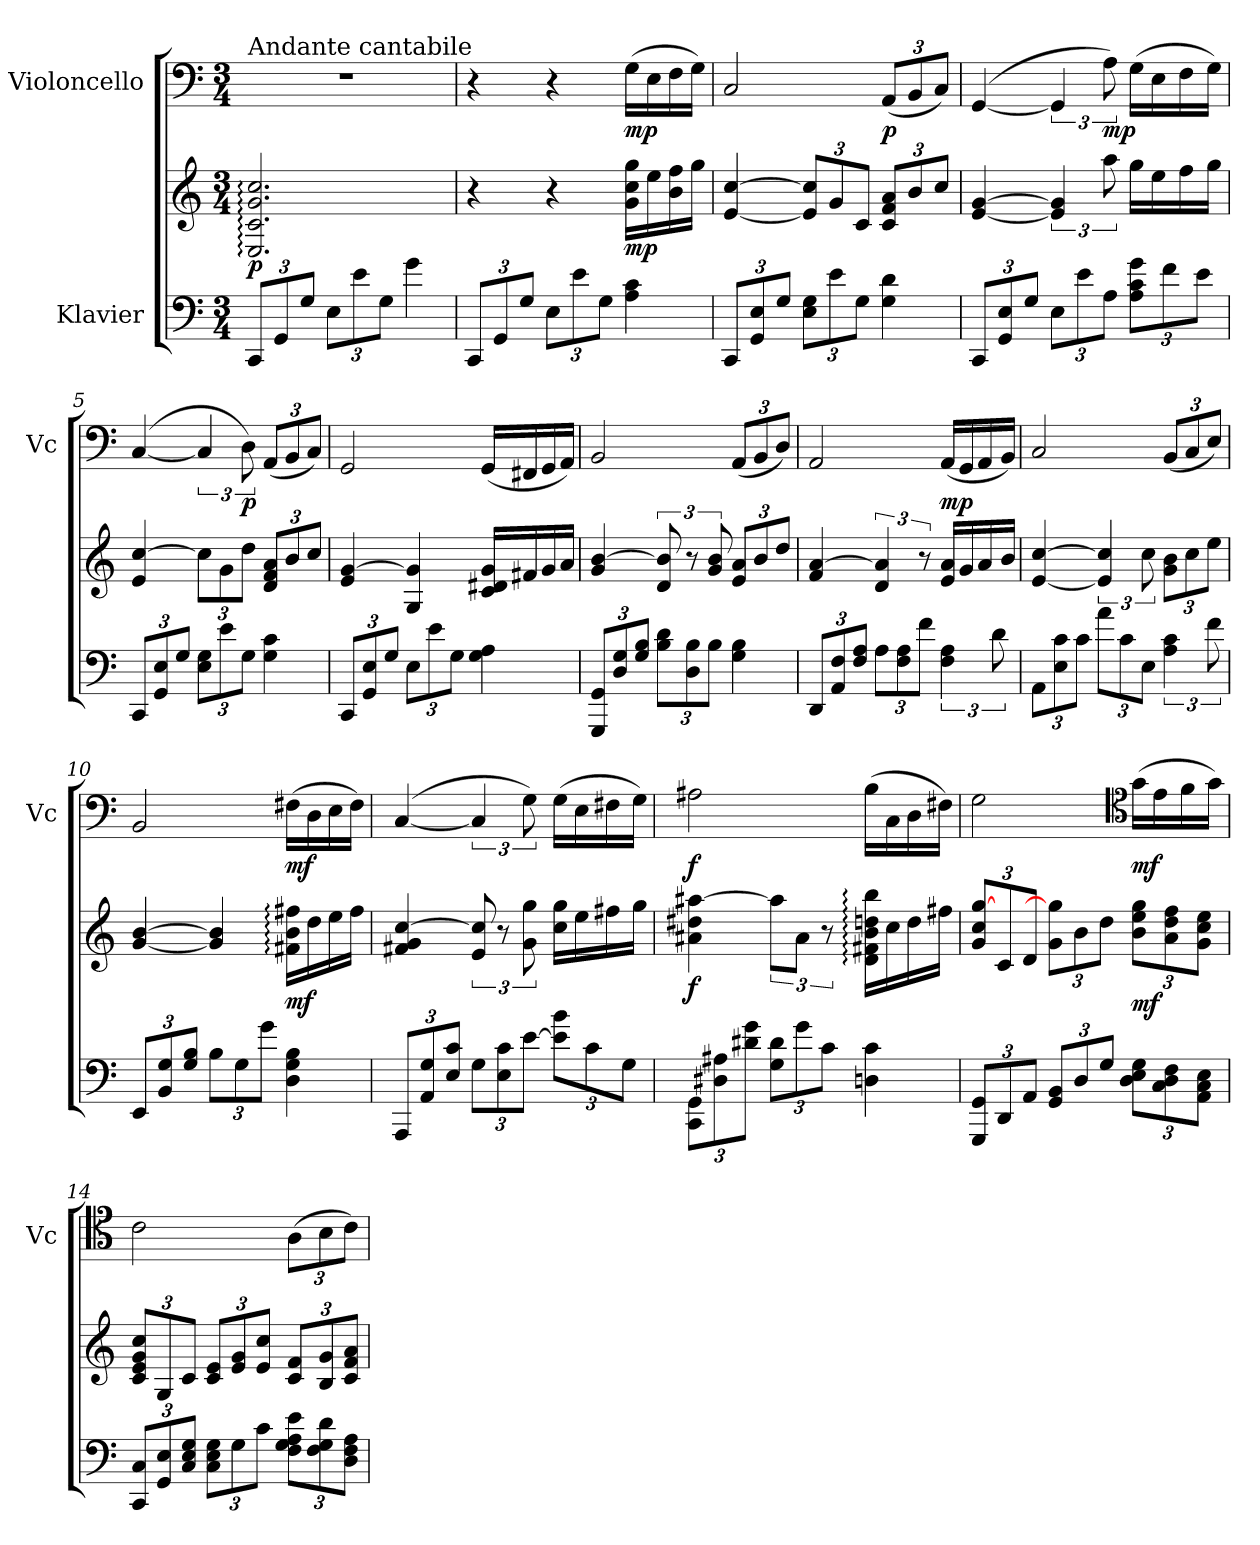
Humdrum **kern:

**kern	**kern	**dynam	**kern	**dynam
*part2	*part2	*part2	*part1	*part1
*staff3	*staff2	*staff2/3	*staff1	*staff1
*I"Klavier	*	*	*I"Violoncello	*
*	*	*	*I'Vc	*
*clefF4	*clefG2	*	*clefF4	*
*k[]	*k[]	*	*k[]	*
*M3/4	*M3/4	*	*M3/4	*
*MM52	*MM52	*	*MM52	*
*Xbrackettup	*	*	*	*
=1	=1	=1	=1	=1
!	!	!	!LO:TX:a:t=Andante cantabile	!
!	!	!LO:DY:a=2	!	!
12CC/L	2.E/: 2.c/: 2.g/: 2.cc/:	p	2.r	.
12GG/	.	.	.	.
12G/J	.	.	.	.
12E\L	.	.	.	.
12e\	.	.	.	.
12G\J	.	.	.	.
4g\	.	.	.	.
=2	=2	=2	=2	=2
12CC/L	4r	.	4r	.
12GG/	.	.	.	.
12G/J	.	.	.	.
12E\L	4r	.	4r	.
12e\	.	.	.	.
12G\J	.	.	.	.
!	!	!LO:DY:b	!	!LO:DY:b
4A\ 4c\	16g\ 16cc\ 16gg\LL	mp	(16G\LL	mp
.	16ee\	.	16E\	.
.	16b\ 16ff\	.	16F\	.
.	16gg\JJ	.	16G\JJ)	.
=3	=3	=3	=3	=3
12CC/L	[4e/ [4cc/	.	2C/	.
12GG/ 12E/	.	.	.	.
12G/J	.	.	.	.
*	*Xbrackettup	*	*	*
12E\ 12G\L	12e/] 12cc/]L	.	.	.
12e\	12g/	.	.	.
12G\J	12c/J	.	.	.
*	*	*	*Xbrackettup	*
!	!	!	!	!LO:DY:b
4G\ 4d\	12c/ 12f/ 12a/L	.	(12AA/L	p
.	12b/	.	12BB/	.
.	12cc/J	.	12C/J)	.
=4	=4	=4	=4	=4
12CC/L	[4e/ [4g/	.	(>[4GG/	.
12GG/ 12E/	.	.	.	.
12G/J	.	.	.	.
*	*brackettup	*	*brackettup	*
12E\L	6e/] 6g/]	.	6GG/]	.
12e\	.	.	.	.
!	!	!	!	!LO:DY:b
12A\J	12aa\	.	12A\)	mp
12A\ 12c\ 12g\L	16gg\LL	.	(16G\LL	.
.	16ee\	.	16E\	.
12f\	.	.	.	.
.	16ff\	.	16F\	.
12e\J	.	.	.	.
.	16gg\JJ	.	16G\JJ)	.
!!LO:LB:g=z
=5	=5	=5	=5	=5
12CC/L	4e/ [4cc/	.	([4C/	.
12GG/ 12E/	.	.	.	.
12G/J	.	.	.	.
*	*Xbrackettup	*	*	*
12E\ 12G\L	12cc\L]	.	6C/]	.
12e\	12g\	.	.	.
!	!	!	!	!LO:DY:b
12G\J	12dd\J	.	12D\)	p
*	*	*	*Xbrackettup	*
4G\ 4c\	12d/ 12f/ 12a/L	.	(12AA/L	.
.	12b/	.	12BB/	.
.	12cc/J	.	12C/J)	.
=6	=6	=6	=6	=6
12CC/L	4e/ [4g/	.	2GG/	.
12GG/ 12E/	.	.	.	.
12G/J	.	.	.	.
12E\L	4G/ 4g/]	.	.	.
12e\	.	.	.	.
12G\J	.	.	.	.
4G\ 4A\	16c/ 16d#X/ 16g/LL	.	(16GG/LL	.
.	16f#X/	.	16FF#X/	.
.	16g/	.	16GG/	.
.	16a/JJ	.	16AA/JJ)	.
=7	=7	=7	=7	=7
12GGG/ 12GG/L	4g/ [4b/	.	2BB/	.
12D/ 12G/	.	.	.	.
12G/ 12B/J	.	.	.	.
*	*brackettup	*	*	*
12B\ 12d\L	12d/ 12b/]	.	.	.
12D\ 12B\	12r	.	.	.
12B\J	12g/ 12b/	.	.	.
*	*Xbrackettup	*	*	*
4G\ 4B\	12e/ 12a/L	.	(12AA/L	.
.	12b/	.	12BB/	.
.	12dd/J	.	12D/J)	.
=8	=8	=8	=8	=8
12DD/L	4f/ [4a/	.	2AA/	.
12AA/ 12F/	.	.	.	.
12F/ 12A/J	.	.	.	.
*	*brackettup	*	*	*
12A\L	6d/ 6a/]	.	.	.
12F\ 12A\	.	.	.	.
12f\J	12r	.	.	.
*brackettup	*	*	*	*
!	!	!	!	!LO:DY:b
6F\ 6A\	16e/ 16a/LL	.	(16AA/LL	mp
.	16g/	.	16GG/	.
.	16a/	.	16AA/	.
12d\	.	.	.	.
.	16b/JJ	.	16BB/JJ)	.
!!LO:LB:g=z
=9	=9	=9	=9	=9
*Xbrackettup	*	*	*	*
12AA\L	[4e/ [4cc/	.	2C/	.
12E\ 12c\	.	.	.	.
12c\J	.	.	.	.
12a\L	6e/] 6cc/]	.	.	.
12c\	.	.	.	.
12E\J	12cc\	.	.	.
*brackettup	*Xbrackettup	*	*	*
6A\ 6c\	12g\ 12b\L	.	(12BB/L	.
.	12cc\	.	12C/	.
12f\	12ee\J	.	12E/J)	.
=10	=10	=10	=10	=10
*Xbrackettup	*	*	*	*
12EE/L	[4g/ [4b/	.	2BB/	.
12BB/ 12G/	.	.	.	.
12G/ 12B/J	.	.	.	.
12B\L	4g/] 4b/]	.	.	.
12G\	.	.	.	.
12g\J	.	.	.	.
!	!	!LO:DY:a=2	!	!LO:DY:b
4D\ 4G\ 4B\	16f#X\: 16b\: 16ff#X\:LL	mf	(16F#X\LL	mf
.	16dd\	.	16D\	.
.	16ee\	.	16E\	.
.	16ff#\JJ	.	16F#\JJ)	.
=11	=11	=11	=11	=11
12AAA/L	4f#X/ 4g/ [4cc/	.	([4C/	.
12AA/ 12G/	.	.	.	.
12E/ 12c/J	.	.	.	.
*	*brackettup	*	*brackettup	*
12G\L	12e/ 12cc/]	.	6C/]	.
12E\ 12c\	12r	.	.	.
[12e\J	12g\ 12gg\	.	12G\)	.
12e\] 12b\L	16cc\ 16gg\LL	.	(16G\LL	.
.	16ee\	.	16E\	.
12c\	.	.	.	.
.	16ff#X\	.	16F#X\	.
12G\J	.	.	.	.
.	16gg\JJ	.	16G\JJ)	.
=12	=12	=12	=12	=12
!	!	!LO:DY:b	!	!LO:DY:b
12CC\ 12GG\L	4a#X\ 4dd#X\ [4aa#X\	f	2A#X\	f
12D#X\ 12A#X\	.	.	.	.
12d#X\ 12g\J	.	.	.	.
12G\ 12d#\L	12aa#\L]	.	.	.
12g\	12a#\J	.	.	.
12c\J	12r	.	.	.
4Dn\ 4c\	16d\: 16f#X\: 16b\: 16ddn\: 16bb\:LL	.	(16B\LL	.
.	16cc\	.	16C\	.
.	16dd\	.	16D\	.
.	16ff#X\JJ	.	16F#X\JJ)	.
!!LO:PB:g=z
=13	=13	=13	=13	=13
*	*Xbrackettup	*	*	*
12GGG/ 12GG/L	12g/ 12cc/ [12gg/L	.	2G\	.
12DD/	12c/	.	.	.
12AA/J	12d/J	.	.	.
12GG/ 12BB/L	12g\ 12gg\]L	.	.	.
12D/	12b\	.	.	.
12G/J	12dd\J	.	.	.
*	*	*	*clefC4	*
!	!	!LO:DY:b	!	!LO:DY:b
12D\ 12E\ 12G\L	12b\ 12ee\ 12gg\L	mf	(16g\LL	mf
.	.	.	16e\	.
12C\ 12D\ 12F\	12a\ 12dd\ 12ff\	.	.	.
.	.	.	16f\	.
12AA\ 12C\ 12E\J	12g\ 12cc\ 12ee\J	.	.	.
.	.	.	16g\JJ)	.
=14	=14	=14	=14	=14
12CC/ 12C/L	12c/ 12e/ 12g/ 12cc/L	.	2c\	.
12GG/ 12E/	12G/	.	.	.
12C/ 12E/ 12G/J	12c/J	.	.	.
12C\ 12E\ 12G\L	12c/ 12e/L	.	.	.
12G\	12e/ 12g/	.	.	.
12c\J	12e/ 12cc/J	.	.	.
*	*	*	*Xbrackettup	*
12F\ 12G\ 12A\ 12e\L	12c/ 12f/L	.	(12A\L	.
12F\ 12G\ 12d\	12B/ 12g/	.	12B\	.
12D\ 12F\ 12A\J	12c/ 12f/ 12a/J	.	12c\J)	.
=	=	=	=	=
*-	*-	*-	*-	*-
